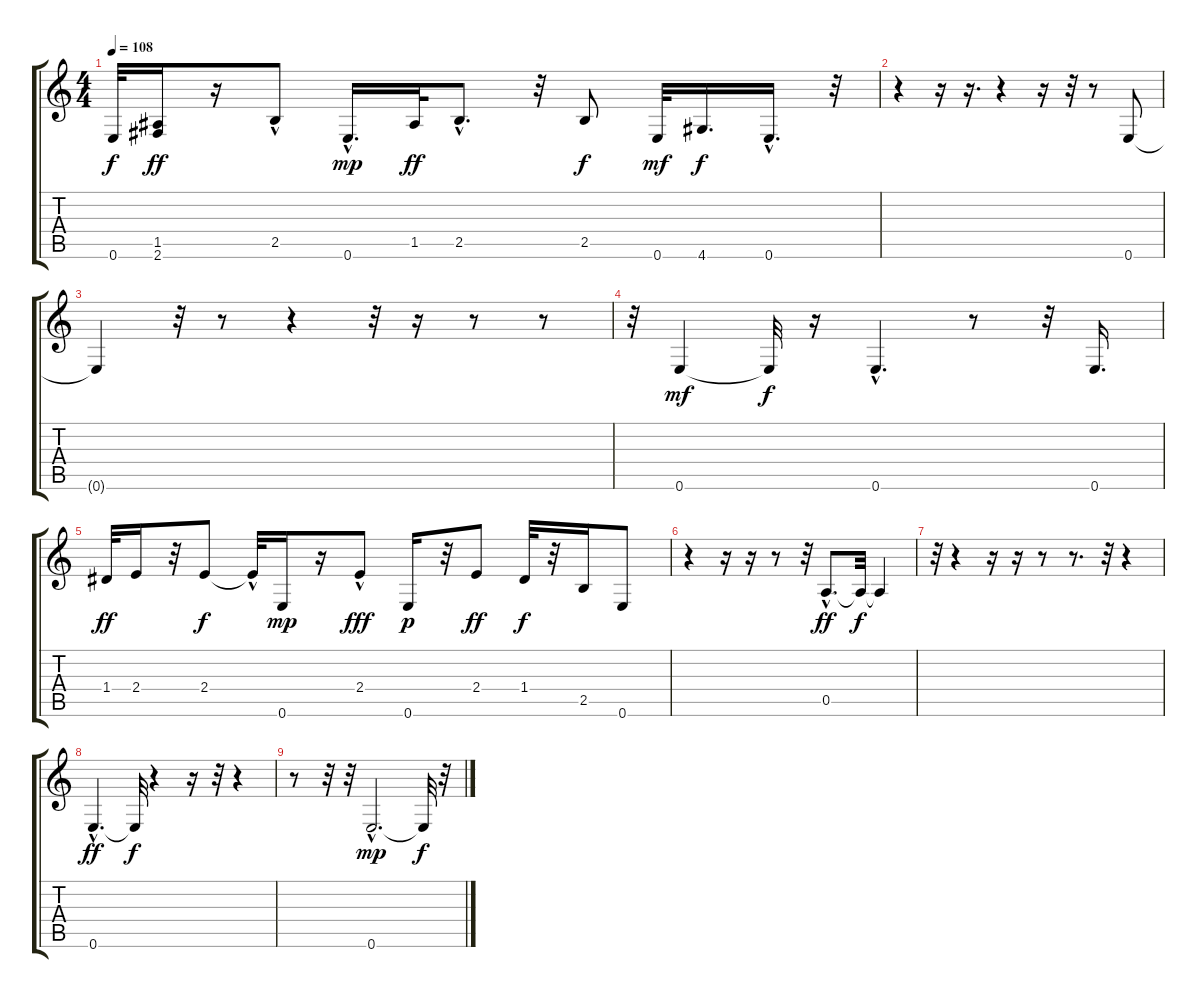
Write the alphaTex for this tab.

\track "" {instrument fretlessbass}
\staff {score tabs}
\tuning (E4 B3 G3 D3 A2 E2) {hide}
\ts (4 4)
\tempo 108
\clef g2
\ks c
0.6{t}.32{dy f} (1.5 2.6).16{dy ff} r.16 2.5{hac}.8 0.6{hac}.16{d dy mp} 1.5.32{dy ff} 2.5{hac}.8{d} r.32 2.5.8{dy f} 0.6.32{dy mf} 4.6.16{d dy f} 0.6{hac}.16{d} r.32 |
r.4 r.16 r.16{d} r.4 r.16 r.32 r.8 0.6.8 |
0.6{t}.4 r.32 r.8 r.4 r.32 r.16 r.8 r.8 |
r.32 0.6.4{dy mf} 0.6{t}.32{dy f} r.16 0.6{hac}.4{d} r.8 r.32 0.6.16{d} |
1.4.32{dy ff} 2.4.16 r.32 2.4.8{dy f} 2.4{hac t}.32 0.6.16{dy mp} r.16 2.4{hac}.8{dy fff} 0.6.16{dy p} r.32 2.4.8{dy ff} 1.4.32{dy f} r.32 2.5.16 0.6.8 |
r.4 r.16 r.16 r.8 r.32 0.5{hac}.8{d dy ff} 0.5{t}.32{dy f} 0.5{t}.4 |
r.32 r.4 r.16 r.16 r.8 r.8{d} r.32 r.4 |
0.6{hac}.4{d dy ff} 0.6{t}.32{dy f} r.4 r.16 r.32 r.4 |
r.8 r.32 r.32 0.6{hac}.2{d dy mp} 0.6{t}.32{dy f} r.32
